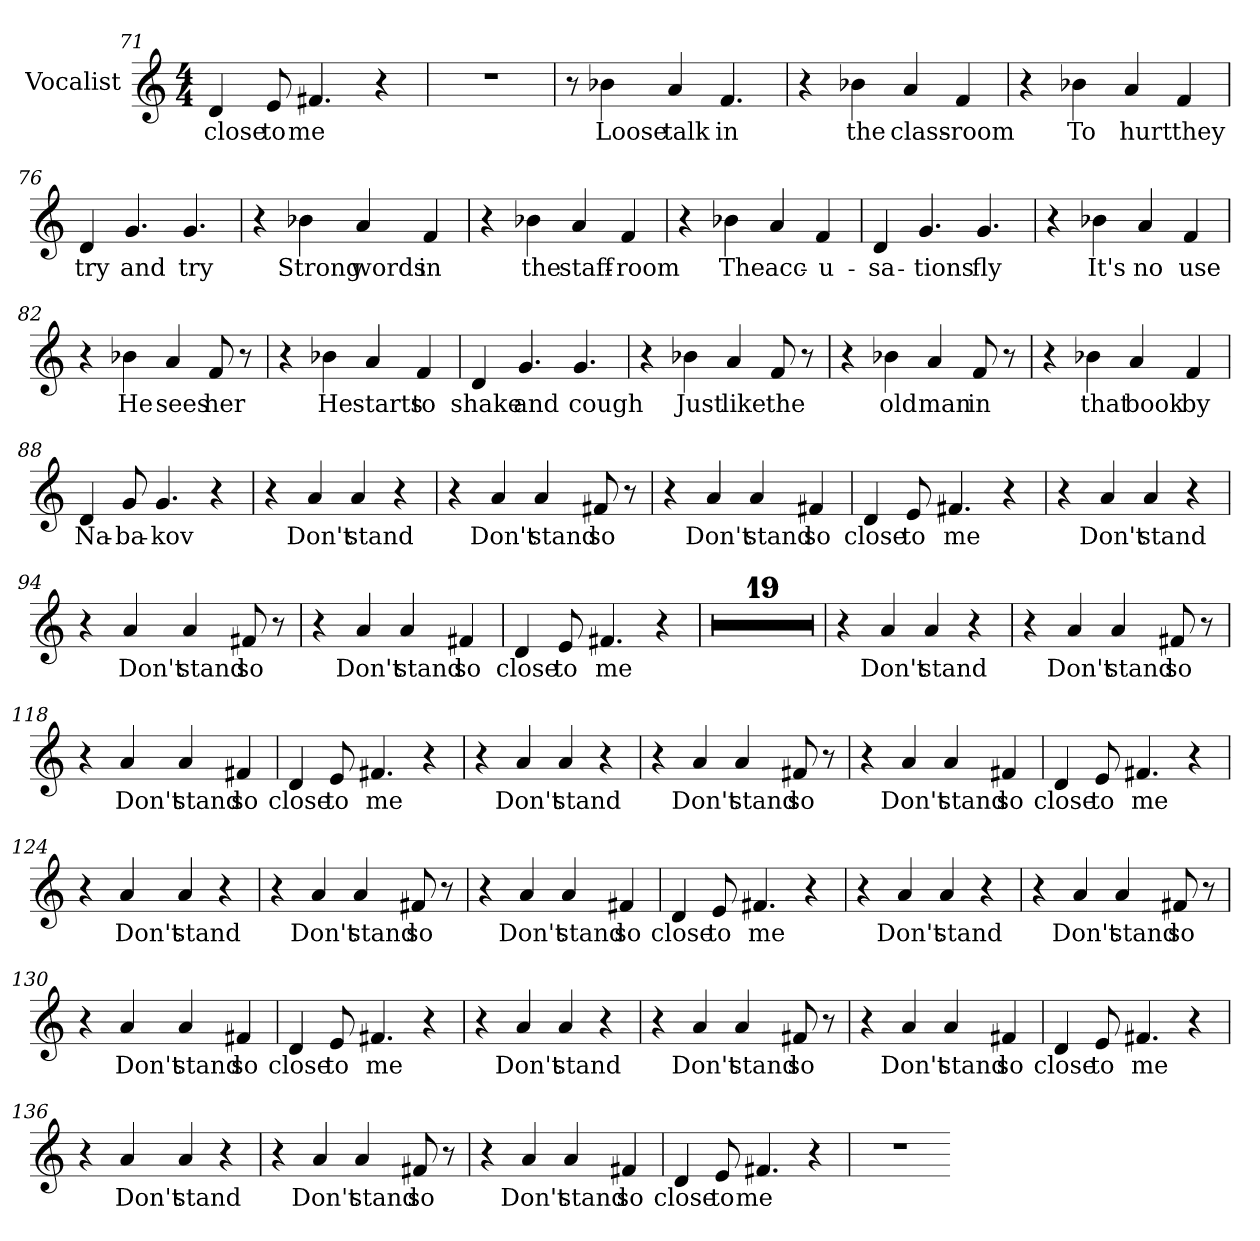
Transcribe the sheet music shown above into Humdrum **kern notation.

**kern	**text
*part1	*part1
*staff1	*staff1
*I"Vocalist	*
*clefG2	*
*M4/4	*
=71	=71
4d	close
8e	to
4.f#X	me
4r	.
=72	=72
1r	.
=73	=73
8r	.
4b-X	Loose
4a	talk
4.f	in
=74	=74
4r	.
4b-X	the
4a	class-
4f	-room
=75	=75
4r	.
4b-X	To
4a	hurt
4f	they
=76	=76
4d	try
4.g	and
4.g	try
=77	=77
4r	.
4b-X	Strong
4a	words
4f	in
=78	=78
4r	.
4b-X	the
4a	staff-
4f	-room
=79	=79
4r	.
4b-X	The
4a	acc-
4f	-u-
=80	=80
4d	-sa-
4.g	-tions
4.g	fly
=81	=81
4r	.
4b-X	It's
4a	no
4f	use
=82	=82
4r	.
4b-X	He
4a	sees
8f	her
8r	.
=83	=83
4r	.
4b-X	He
4a	starts
4f	to
=84	=84
4d	shake
4.g	and
4.g	cough
=85	=85
4r	.
4b-X	Just
4a	like
8f	the
8r	.
=86	=86
4r	.
4b-X	old
4a	man
8f	in
8r	.
=87	=87
4r	.
4b-X	that
4a	book
4f	by
=88	=88
4d	Na-
8g	-ba-
4.g	-kov
4r	.
=89	=89
4r	.
4a	Don't
4a	stand
4r	.
=90	=90
4r	.
4a	Don't
4a	stand
8f#X	so
8r	.
=91	=91
4r	.
4a	Don't
4a	stand
4f#X	so
=92	=92
4d	close
8e	to
4.f#X	me
4r	.
=93	=93
4r	.
4a	Don't
4a	stand
4r	.
=94	=94
4r	.
4a	Don't
4a	stand
8f#X	so
8r	.
=95	=95
4r	.
4a	Don't
4a	stand
4f#X	so
=96	=96
4d	close
8e	to
4.f#X	me
4r	.
=97	=97
1r	.
=98	=98
1r	.
=99	=99
1r	.
=100	=100
1r	.
=101	=101
1r	.
=102	=102
1r	.
=103	=103
1r	.
=104	=104
1r	.
=105	=105
1r	.
=106	=106
1r	.
=107	=107
1r	.
=108	=108
1r	.
=109	=109
1r	.
=110	=110
1r	.
=111	=111
1r	.
=112	=112
1r	.
=113	=113
1r	.
=114	=114
1r	.
=115	=115
1r	.
=116	=116
4r	.
4a	Don't
4a	stand
4r	.
=117	=117
4r	.
4a	Don't
4a	stand
8f#X	so
8r	.
=118	=118
4r	.
4a	Don't
4a	stand
4f#X	so
=119	=119
4d	close
8e	to
4.f#X	me
4r	.
=120	=120
4r	.
4a	Don't
4a	stand
4r	.
=121	=121
4r	.
4a	Don't
4a	stand
8f#X	so
8r	.
=122	=122
4r	.
4a	Don't
4a	stand
4f#X	so
=123	=123
4d	close
8e	to
4.f#X	me
4r	.
=124	=124
4r	.
4a	Don't
4a	stand
4r	.
=125	=125
4r	.
4a	Don't
4a	stand
8f#X	so
8r	.
=126	=126
4r	.
4a	Don't
4a	stand
4f#X	so
=127	=127
4d	close
8e	to
4.f#X	me
4r	.
=128	=128
4r	.
4a	Don't
4a	stand
4r	.
=129	=129
4r	.
4a	Don't
4a	stand
8f#X	so
8r	.
=130	=130
4r	.
4a	Don't
4a	stand
4f#X	so
=131	=131
4d	close
8e	to
4.f#X	me
4r	.
=132	=132
4r	.
4a	Don't
4a	stand
4r	.
=133	=133
4r	.
4a	Don't
4a	stand
8f#X	so
8r	.
=134	=134
4r	.
4a	Don't
4a	stand
4f#X	so
=135	=135
4d	close
8e	to
4.f#X	me
4r	.
=136	=136
4r	.
4a	Don't
4a	stand
4r	.
=137	=137
4r	.
4a	Don't
4a	stand
8f#X	so
8r	.
=138	=138
4r	.
4a	Don't
4a	stand
4f#X	so
=139	=139
4d	close
8e	to
4.f#X	me
4r	.
=140	=140
1r	.
=-	=-
*-	*-
